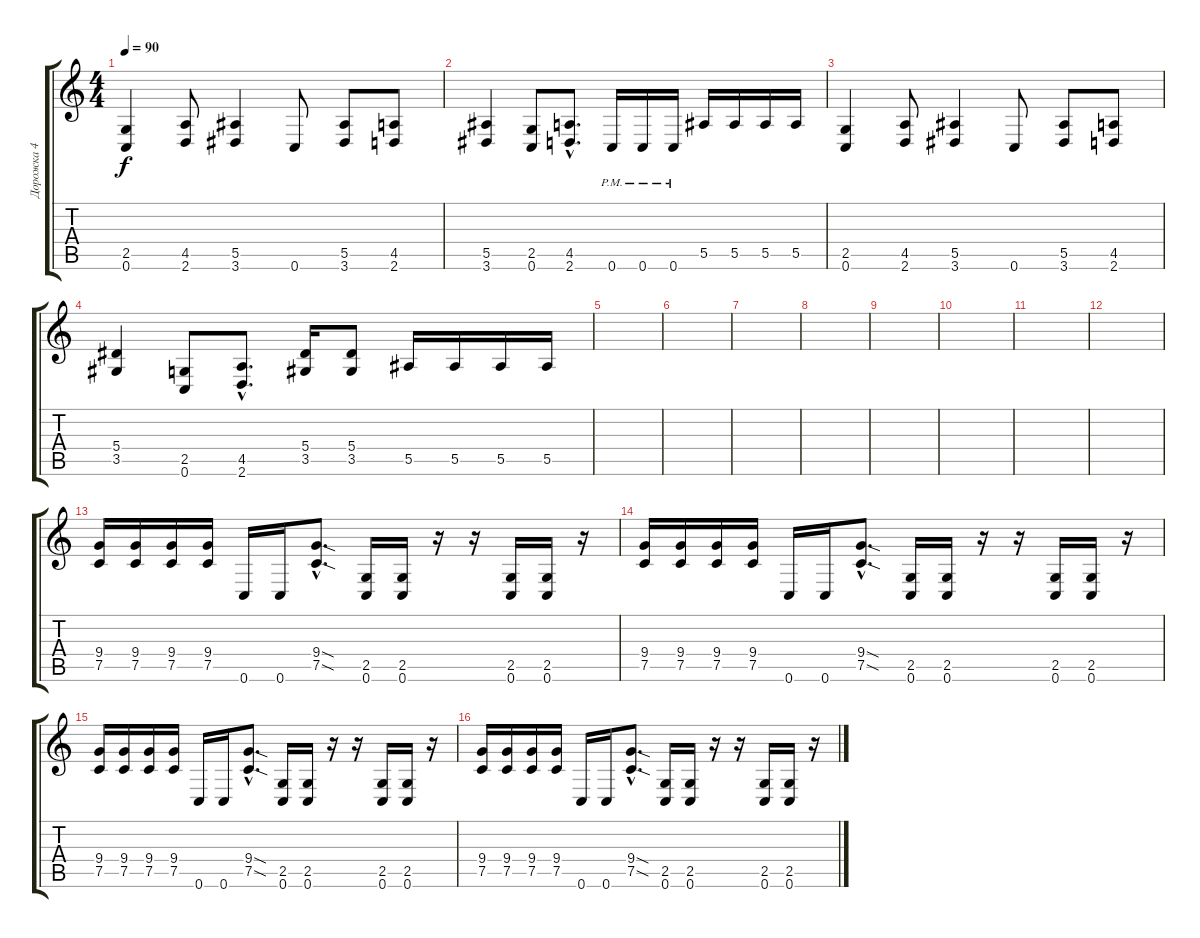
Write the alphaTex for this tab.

\track ("Дорожка 4" "Дорожка 4") {instrument distortionguitar}
\staff {score tabs}
\tuning (C4 G3 Eb3 Bb2 F2 C2) {hide}
\ts (4 4)
\tempo 90
\clef g2
\ks c
(2.5 0.6).4{dy f} (4.5 2.6).8 (5.5 3.6).4 0.6.8 (5.5 3.6).8 (4.5 2.6).8 |
(5.5 3.6).4 (2.5 0.6).8 (4.5{hac} 2.6{hac}).8{d} 0.6{pm}.16 0.6{pm}.16 0.6{pm}.16 5.5.16 5.5.16 5.5.16 5.5.16 |
(2.5 0.6).4 (4.5 2.6).8 (5.5 3.6).4 0.6.8 (5.5 3.6).8 (4.5 2.6).8 |
(5.4 3.5).4 (2.5 0.6).8 (4.5{hac} 2.6{hac}).8{d} (5.4 3.5).16 (5.4 3.5).8 5.5.16 5.5.16 5.5.16 5.5.16 |
|
|
|
|
|
|
|
|
(9.4 7.5).16 (9.4 7.5).16 (9.4 7.5).16 (9.4 7.5).16 0.6.16 0.6.16 (9.4{sod hac} 7.5{sod hac}).8{d} (2.5 0.6).16 (2.5 0.6).16 r.16 r.16 (2.5 0.6).16 (2.5 0.6).16 r.16 |
(9.4 7.5).16 (9.4 7.5).16 (9.4 7.5).16 (9.4 7.5).16 0.6.16 0.6.16 (9.4{sod hac} 7.5{sod hac}).8{d} (2.5 0.6).16 (2.5 0.6).16 r.16 r.16 (2.5 0.6).16 (2.5 0.6).16 r.16 |
(9.4 7.5).16 (9.4 7.5).16 (9.4 7.5).16 (9.4 7.5).16 0.6.16 0.6.16 (9.4{sod hac} 7.5{sod hac}).8{d} (2.5 0.6).16 (2.5 0.6).16 r.16 r.16 (2.5 0.6).16 (2.5 0.6).16 r.16 |
(9.4 7.5).16 (9.4 7.5).16 (9.4 7.5).16 (9.4 7.5).16 0.6.16 0.6.16 (9.4{sod hac} 7.5{sod hac}).8{d} (2.5 0.6).16 (2.5 0.6).16 r.16 r.16 (2.5 0.6).16 (2.5 0.6).16 r.16
